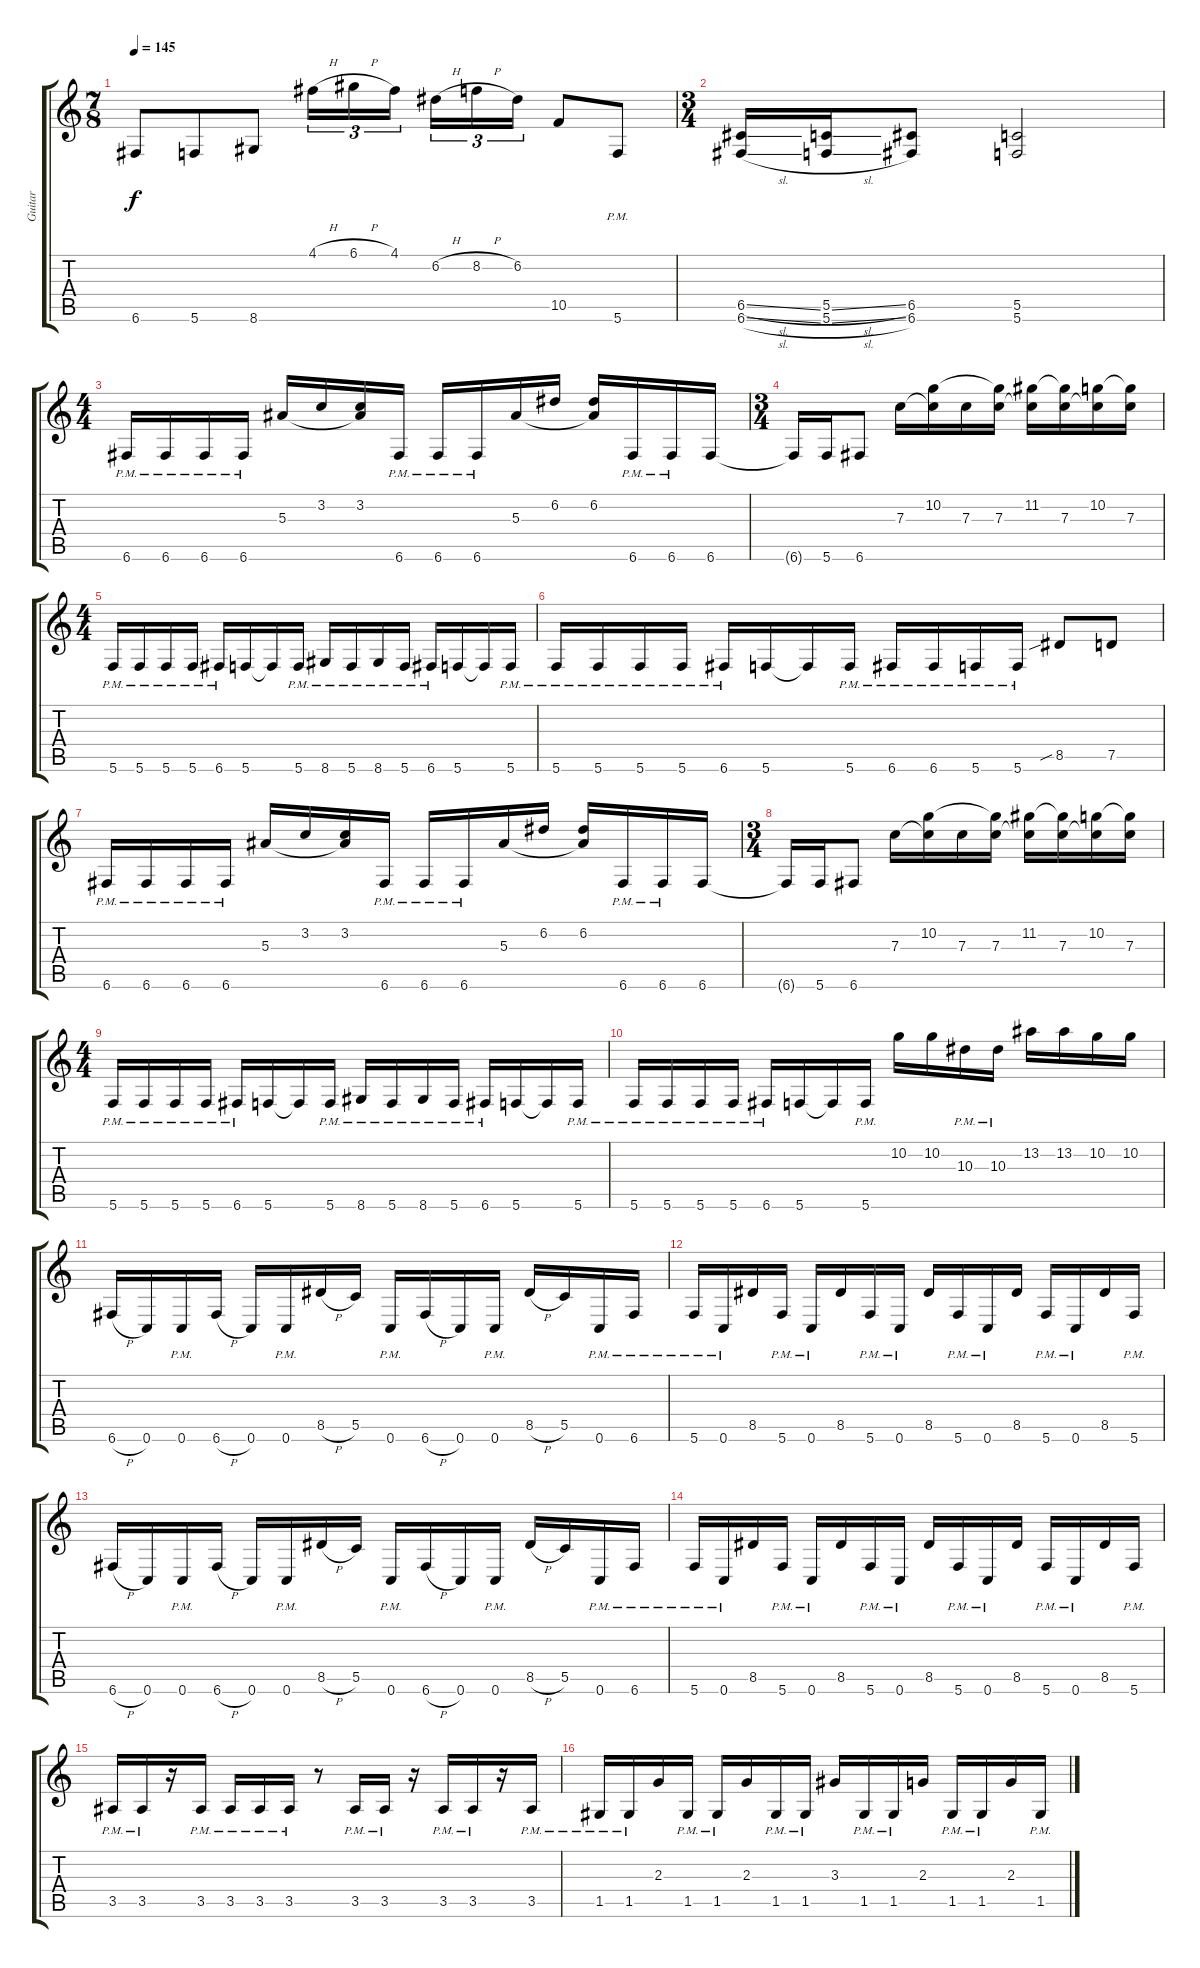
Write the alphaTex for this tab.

\track ("Guitar" "Guitar") {instrument distortionguitar}
\staff {score tabs}
\tuning (D4 A3 F3 C3 G2 C2) {hide}
\ts (7 8)
\tempo 145
\clef g2
\ks c
6.6.8{dy f} 5.6.8 8.6.8 4.1{h}.16{tu (3 2)} 6.1{h}.16{tu (3 2)} 4.1.16{tu (3 2)} 6.2{h}.16{tu (3 2)} 8.2{h}.16{tu (3 2)} 6.2.16{tu (3 2)} 10.5.8 5.6{pm}.8 |
\ts (3 4)
(6.5{sl} 6.6{sl}).16 (5.5{sl} 5.6{sl}).16 (6.5 6.6).8 (5.5 5.6).2 |
\ts (4 4)
6.6{pm}.16 6.6{pm}.16 6.6{pm}.16 6.6{pm}.16 5.3.16 3.2.16 (3.2 5.3{t}).16 6.6{pm}.16 6.6{pm}.16 6.6{pm}.16 5.3.16 6.2.16 (6.2 5.3{t}).16 6.6{pm}.16 6.6{pm}.16 6.6.16 |
\ts (3 4)
6.6{t}.16 5.6.16 6.6.8 7.3.16 (10.2 7.3{t}).16 7.3.16 (10.2{t} 7.3).16 (11.2 7.3{t}).16 (11.2{t} 7.3).16 (10.2 7.3{t}).16 (10.2{t} 7.3).16 |
\ts (4 4)
5.6{pm}.16 5.6{pm}.16 5.6{pm}.16 5.6{pm}.16 6.6{pm}.16 5.6.16 5.6{t}.16 5.6{pm}.16 8.6{pm}.16 5.6{pm}.16 8.6{pm}.16 5.6{pm}.16 6.6{pm}.16 5.6.16 5.6{t}.16 5.6{pm}.16 |
5.6{pm}.16 5.6{pm}.16 5.6{pm}.16 5.6{pm}.16 6.6{pm}.16 5.6.16 5.6{t}.16 5.6{pm}.16 6.6{pm}.16 6.6{pm}.16 5.6{pm}.16 5.6{pm}.16 8.5{sib}.8 7.5.8 |
6.6{pm}.16 6.6{pm}.16 6.6{pm}.16 6.6{pm}.16 5.3.16 3.2.16 (3.2 5.3{t}).16 6.6{pm}.16 6.6{pm}.16 6.6{pm}.16 5.3.16 6.2.16 (6.2 5.3{t}).16 6.6{pm}.16 6.6{pm}.16 6.6.16 |
\ts (3 4)
6.6{t}.16 5.6.16 6.6.8 7.3.16 (10.2 7.3{t}).16 7.3.16 (10.2{t} 7.3).16 (11.2 7.3{t}).16 (11.2{t} 7.3).16 (10.2 7.3{t}).16 (10.2{t} 7.3).16 |
\ts (4 4)
5.6{pm}.16 5.6{pm}.16 5.6{pm}.16 5.6{pm}.16 6.6{pm}.16 5.6.16 5.6{t}.16 5.6{pm}.16 8.6{pm}.16 5.6{pm}.16 8.6{pm}.16 5.6{pm}.16 6.6{pm}.16 5.6.16 5.6{t}.16 5.6{pm}.16 |
5.6{pm}.16 5.6{pm}.16 5.6{pm}.16 5.6{pm}.16 6.6{pm}.16 5.6.16 5.6{t}.16 5.6{pm}.16 10.2.16 10.2.16 10.3{pm}.16 10.3{pm}.16 13.2.16 13.2.16 10.2.16 10.2.16 |
6.6{h}.16 0.6.16 0.6{pm}.16 6.6{h}.16 0.6.16 0.6{pm}.16 8.5{h}.16 5.5.16 0.6{pm}.16 6.6{h}.16 0.6.16 0.6{pm}.16 8.5{h}.16 5.5.16 0.6{pm}.16 6.6{pm}.16 |
5.6{pm}.16 0.6{pm}.16 8.5.16 5.6{pm}.16 0.6{pm}.16 8.5.16 5.6{pm}.16 0.6{pm}.16 8.5.16 5.6{pm}.16 0.6{pm}.16 8.5.16 5.6{pm}.16 0.6{pm}.16 8.5.16 5.6{pm}.16 |
6.6{h}.16 0.6.16 0.6{pm}.16 6.6{h}.16 0.6.16 0.6{pm}.16 8.5{h}.16 5.5.16 0.6{pm}.16 6.6{h}.16 0.6.16 0.6{pm}.16 8.5{h}.16 5.5.16 0.6{pm}.16 6.6{pm}.16 |
5.6{pm}.16 0.6{pm}.16 8.5.16 5.6{pm}.16 0.6{pm}.16 8.5.16 5.6{pm}.16 0.6{pm}.16 8.5.16 5.6{pm}.16 0.6{pm}.16 8.5.16 5.6{pm}.16 0.6{pm}.16 8.5.16 5.6{pm}.16 |
3.5{pm}.16 3.5{pm}.16 r.16 3.5{pm}.16 3.5{pm}.16 3.5{pm}.16 3.5{pm}.16 r.8 3.5{pm}.16 3.5{pm}.16 r.16 3.5{pm}.16 3.5{pm}.16 r.16 3.5{pm}.16 |
1.5{pm}.16 1.5{pm}.16 2.3.16 1.5{pm}.16 1.5{pm}.16 2.3.16 1.5{pm}.16 1.5{pm}.16 3.3.16 1.5{pm}.16 1.5{pm}.16 2.3.16 1.5{pm}.16 1.5{pm}.16 2.3.16 1.5{pm}.16
